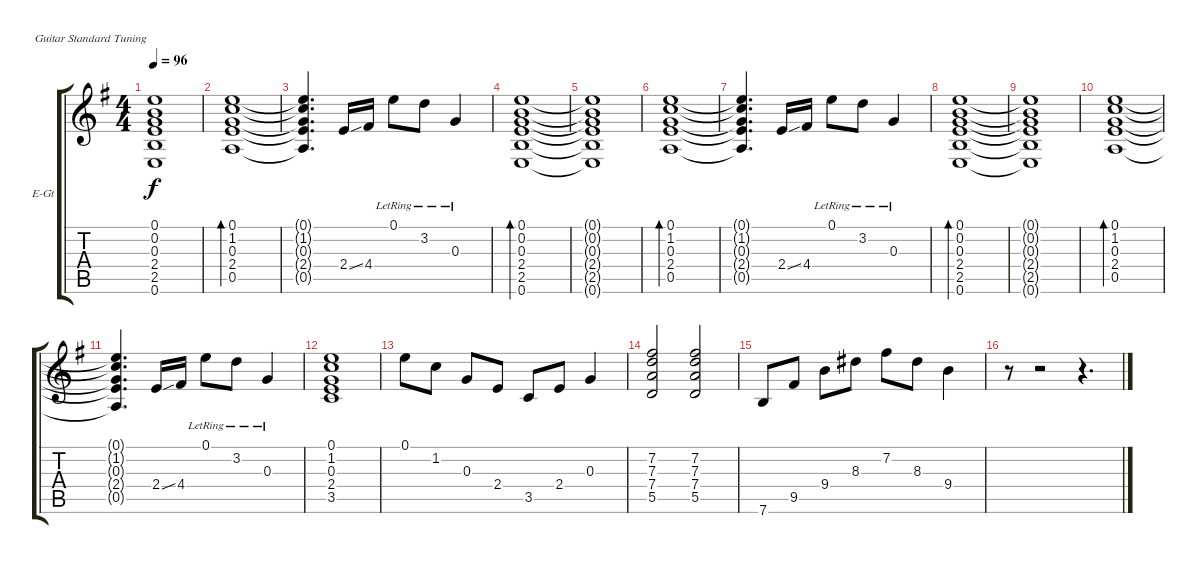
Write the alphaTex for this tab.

\bracketExtendMode groupsimilarinstruments
\firstSystemTrackNameOrientation horizontal
\otherSystemsTrackNameOrientation horizontal
\track ("Clean Rhythm" "E-Gt") {instrument electricguitarclean}
\staff {score tabs}
\tuning (E4 B3 G3 D3 A2 E2)
\ts (4 4)
\tempo 96
\clef g2
\ks eminor
(0.1{t} 0.2{t} 0.3{t} 2.4{t} 2.5{t} 0.6{t}).1{dy f} |
(0.1 1.2 0.3 2.4 0.5).1{bd 240} |
(0.1{t} 1.2{t} 0.3{t} 2.4{t} 0.5{t}).4{d} 2.4{ss}.16 4.4.16 0.1{lr}.8 3.2{lr}.8 0.3{lr}.4 |
(0.1 0.2 0.3 2.4 2.5 0.6).1{bd 240} |
(0.1{t} 0.2{t} 0.3{t} 2.4{t} 2.5{t} 0.6{t}).1 |
(0.1 1.2 0.3 2.4 0.5).1{bd 240} |
(0.1{t} 1.2{t} 0.3{t} 2.4{t} 0.5{t}).4{d} 2.4{ss}.16 4.4.16 0.1{lr}.8 3.2{lr}.8 0.3{lr}.4 |
(0.1 0.2 0.3 2.4 2.5 0.6).1{bd 240} |
(0.1{t} 0.2{t} 0.3{t} 2.4{t} 2.5{t} 0.6{t}).1 |
(0.1 1.2 0.3 2.4 0.5).1{bd 240} |
(0.1{t} 1.2{t} 0.3{t} 2.4{t} 0.5{t}).4{d} 2.4{ss}.16 4.4.16 0.1{lr}.8 3.2{lr}.8 0.3{lr}.4 |
(0.1 1.2 0.3 2.4 3.5).1 |
0.1.8 1.2.8 0.3.8 2.4.8 3.5.8 2.4.8 0.3.4 |
(7.2 7.3 7.4 5.5).2 (7.2 7.3 7.4 5.5).2 |
7.6.8 9.5.8 9.4.8 8.3.8 7.2.8 8.3.8 9.4.4 |
r.8 r.2 r.4{d}
